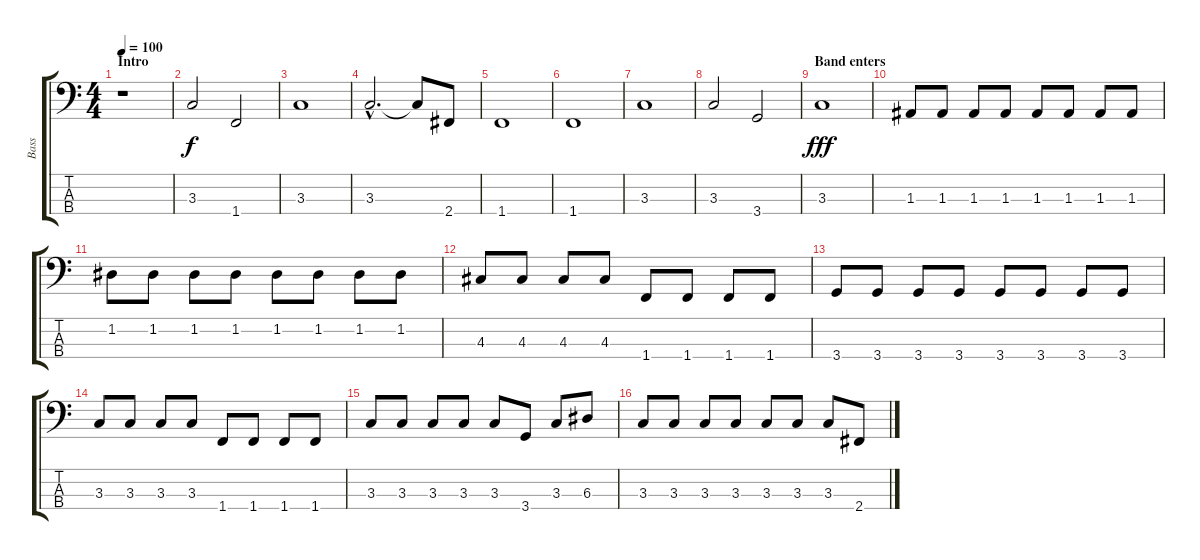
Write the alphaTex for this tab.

\track ("Bass" "Bass") {instrument electricbassfinger}
\staff {score tabs}
\tuning (G2 D2 A1 E1) {hide}
\ts (4 4)
\section ("" "Intro")
\tempo 100
\clef f4
\ks c
r.1{dy f instrument electricbassfinger} |
3.3.2 1.4.2 |
3.3.1 |
3.3{hac}.2{d} 3.3{t}.8 2.4.8 |
1.4.1 |
1.4.1 |
3.3.1 |
3.3.2 3.4.2 |
\section ("" "Band enters")
3.3.1{dy fff} |
1.3.8 1.3.8 1.3.8 1.3.8 1.3.8 1.3.8 1.3.8 1.3.8 |
1.2.8 1.2.8 1.2.8 1.2.8 1.2.8 1.2.8 1.2.8 1.2.8 |
4.3.8 4.3.8 4.3.8 4.3.8 1.4.8 1.4.8 1.4.8 1.4.8 |
3.4.8 3.4.8 3.4.8 3.4.8 3.4.8 3.4.8 3.4.8 3.4.8 |
3.3.8 3.3.8 3.3.8 3.3.8 1.4.8 1.4.8 1.4.8 1.4.8 |
3.3.8 3.3.8 3.3.8 3.3.8 3.3.8 3.4.8 3.3.8 6.3.8 |
3.3.8 3.3.8 3.3.8 3.3.8 3.3.8 3.3.8 3.3.8 2.4.8
